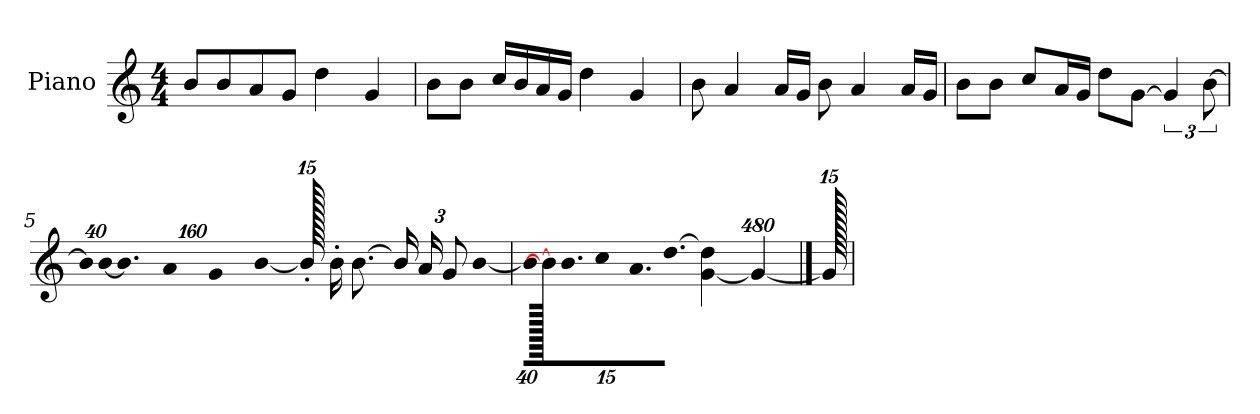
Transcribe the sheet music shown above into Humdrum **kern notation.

**kern
*part1
*staff1
*I"Piano
*I'P-no
*clefG2
*k[]
*M4/4
*MM90
=1
8b/L
8b/
8a/
8g/J
4dd\
4g/
=2
8b\L
8b\J
16cc/LL
16b/
16a/
16g/JJ
4dd\
4g/
=3
8b\
4a/
16a/LL
16g/JJ
8b\
4a/
16a/LL
16g/JJ
=4
8b\L
8b\J
8cc/L
16a/L
16g/JJ
8dd\L
[8g\J
6g/]
[12b\
!!LO:LB:g=z
=5
*Xbrackettup
!LO:N:vis=32
640%23b/LLL]
!LO:N:vis=32
[640%23b/JJ
!LO:N:vis=8.
640%137b/]
!LO:N:vis=16
1920%137a/L
!LO:N:vis=32
640%23g/K
[384%41b/J
1920b'/]
16b'\KL
[8.b\J
24b/LL]
24a/J
12g/
[640%53b/J
=6
!LO:N:vis=32
640%23b\KLL]
1920b/_
!LO:N:vis=16.
960%103b\J
!LO:N:vis=8
960%137cc\
!LO:N:vis=16.
960%103a\L
!LO:N:vis=16.
[960%103dd\JJ
[4g\ 4dd\]
1920%479g/_
==7
1920g/]
=
*-
